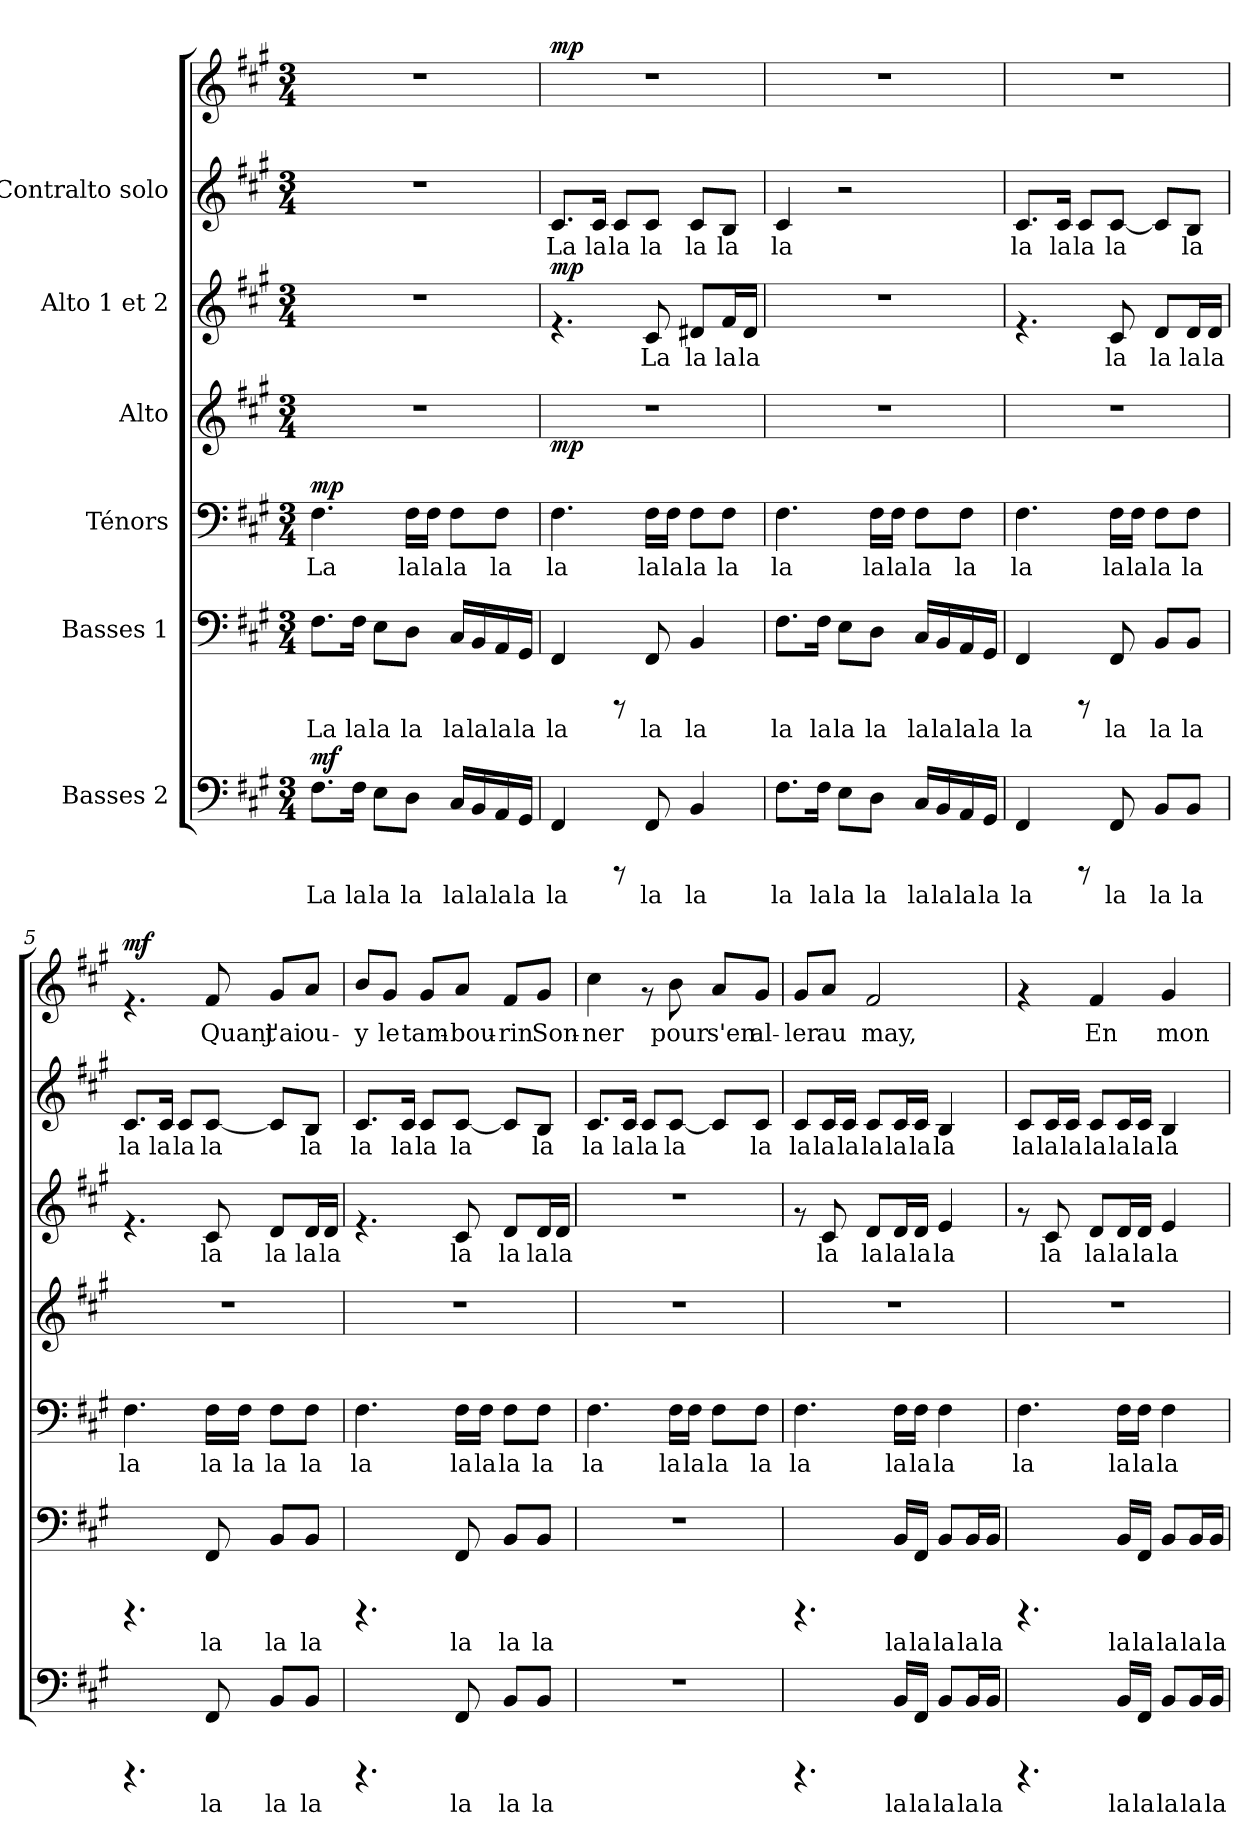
**kern	**text	**dynam	**kern	**text	**dynam	**kern	**text	**dynam	**kern	**dynam	**kern	**text	**dynam	**kern	**text	**kern	**text	**dynam
*part6	*part6	*part6	*part5	*part5	*part5	*part4	*part4	*part4	*part3	*part3	*part2	*part2	*part2	*part1	*part1	*part1	*part1	*part1
*staff7	*staff7	*staff7	*staff6	*staff6	*staff6	*staff5	*staff5	*staff5	*staff4	*staff4	*staff3	*staff3	*staff3	*staff2	*staff2	*staff1	*staff1	*staff1/2
*I"Basses 2	*	*	*I"Basses 1	*	*	*I"Ténors	*	*	*I"Alto	*	*I"Alto 1 et 2	*	*	*I"Contralto solo	*	*	*	*
!!LO:PB:g=z
*stria5	*	*	*stria5	*	*	*stria5	*	*	*stria5	*	*stria5	*	*	*stria5	*	*stria5	*	*
*clefF4	*	*	*clefF4	*	*	*clefF4	*	*	*clefG2	*	*clefG2	*	*	*clefG2	*	*clefG2	*	*
*k[f#c#g#]	*	*	*k[f#c#g#]	*	*	*k[f#c#g#]	*	*	*k[f#c#g#]	*	*k[f#c#g#]	*	*	*k[f#c#g#]	*	*k[f#c#g#]	*	*
*A:	*	*	*A:	*	*	*A:	*	*	*A:	*	*A:	*	*	*A:	*	*A:	*	*
*M3/4	*	*	*M3/4	*	*	*M3/4	*	*	*M3/4	*	*M3/4	*	*	*M3/4	*	*M3/4	*	*
=1	=1	=1	=1	=1	=1	=1	=1	=1	=1	=1	=1	=1	=1	=1	=1	=1	=1	=1
!	!LO:LY:b:cj	!LO:DY:b	!	!LO:LY:b:cj	!LO:DY:b	!	!LO:LY:b:cj	!	!	!	!	!	!	!	!	!	!	!
!	!	!	!	!	!LO:DY:n=1:b	!	!	!LO:DY:b	!	!	!	!	!	!	!	!	!	!
8.F#\L	La	mf	8.F#\L	La	mp mf	4.F#\	La	mp	2.r	.	2.r	.	.	2.r	.	2.r	.	.
!	!LO:LY:b:cj	!	!	!LO:LY:b:cj	!	!	!	!	!	!	!	!	!	!	!	!	!	!
16F#\J	la	.	16F#\J	la	.	.	.	.	.	.	.	.	.	.	.	.	.	.
!	!LO:LY:b:cj	!	!	!LO:LY:b:cj	!	!	!	!	!	!	!	!	!	!	!	!	!	!
8E\L	la	.	8E\L	la	.	.	.	.	.	.	.	.	.	.	.	.	.	.
!	!LO:LY:b:cj	!	!	!LO:LY:b:cj	!	!	!LO:LY:b:cj	!	!	!	!	!	!	!	!	!	!	!
8D\J	la	.	8D\J	la	.	16F#\L	la	.	.	.	.	.	.	.	.	.	.	.
!	!	!	!	!	!	!	!LO:LY:b:cj	!	!	!	!	!	!	!	!	!	!	!
.	.	.	.	.	.	16F#\J	la	.	.	.	.	.	.	.	.	.	.	.
!	!LO:LY:b:cj	!	!	!LO:LY:b:cj	!	!	!LO:LY:b:cj	!	!	!	!	!	!	!	!	!	!	!
16C#/L	la	.	16C#/L	la	.	8F#\L	la	.	.	.	.	.	.	.	.	.	.	.
!	!LO:LY:b:cj	!	!	!LO:LY:b:cj	!	!	!	!	!	!	!	!	!	!	!	!	!	!
16BB/	la	.	16BB/	la	.	.	.	.	.	.	.	.	.	.	.	.	.	.
!	!LO:LY:b:cj	!	!	!LO:LY:b:cj	!	!	!LO:LY:b:cj	!	!	!	!	!	!	!	!	!	!	!
16AA/	la	.	16AA/	la	.	8F#\J	la	.	.	.	.	.	.	.	.	.	.	.
!	!LO:LY:b:cj	!	!	!LO:LY:b:cj	!	!	!	!	!	!	!	!	!	!	!	!	!	!
16GG#/J	la	.	16GG#/J	la	.	.	.	.	.	.	.	.	.	.	.	.	.	.
=2	=2	=2	=2	=2	=2	=2	=2	=2	=2	=2	=2	=2	=2	=2	=2	=2	=2	=2
!	!LO:LY:b:cj	!	!	!LO:LY:b:cj	!	!	!LO:LY:b:cj	!	!	!LO:DY:b	!	!	!LO:DY:b	!	!LO:LY:b:cj	!	!	!LO:DY:b=2
4FF#/	la	.	4FF#/	la	.	4.F#\	la	.	2.r	mp	4.rf	.	mp	8.c#/L	La	2.r	.	mp
!	!	!	!	!	!	!	!	!	!	!	!	!	!	!	!LO:LY:b:cj	!	!	!
.	.	.	.	.	.	.	.	.	.	.	.	.	.	16c#/J	la	.	.	.
!	!	!	!	!	!	!	!	!	!	!	!	!	!	!	!LO:LY:b:cj	!	!	!
8rCCC	.	.	8rCCC	.	.	.	.	.	.	.	.	.	.	8c#/L	la	.	.	.
!	!LO:LY:b:cj	!	!	!LO:LY:b:cj	!	!	!LO:LY:b:cj	!	!	!	!	!LO:LY:b:cj	!	!	!LO:LY:b:cj	!	!	!
8FF#/	la	.	8FF#/	la	.	16F#\L	la	.	.	.	8c#/	La	.	8c#/J	la	.	.	.
!	!	!	!	!	!	!	!LO:LY:b:cj	!	!	!	!	!	!	!	!	!	!	!
.	.	.	.	.	.	16F#\J	la	.	.	.	.	.	.	.	.	.	.	.
!	!LO:LY:b:cj	!	!	!LO:LY:b:cj	!	!	!LO:LY:b:cj	!	!	!	!	!LO:LY:b:cj	!	!	!LO:LY:b:cj	!	!	!
4BB/	la	.	4BB/	la	.	8F#\L	la	.	.	.	8d#X/L	la	.	8c#/L	la	.	.	.
!	!	!	!	!	!	!	!LO:LY:b:cj	!	!	!	!	!LO:LY:b:cj	!	!	!LO:LY:b:cj	!	!	!
.	.	.	.	.	.	8F#\J	la	.	.	.	16f#/	la	.	8B/J	la	.	.	.
!	!	!	!	!	!	!	!	!	!	!	!	!LO:LY:b:cj	!	!	!	!	!	!
.	.	.	.	.	.	.	.	.	.	.	16d#/J	la	.	.	.	.	.	.
=3	=3	=3	=3	=3	=3	=3	=3	=3	=3	=3	=3	=3	=3	=3	=3	=3	=3	=3
!	!LO:LY:b:cj	!	!	!LO:LY:b:cj	!	!	!LO:LY:b:cj	!	!	!	!	!	!	!	!LO:LY:b:cj	!	!	!
8.F#\L	la	.	8.F#\L	la	.	4.F#\	la	.	2.r	.	2.r	.	.	4c#/	la	2.r	.	.
!	!LO:LY:b:cj	!	!	!LO:LY:b:cj	!	!	!	!	!	!	!	!	!	!	!	!	!	!
16F#\J	la	.	16F#\J	la	.	.	.	.	.	.	.	.	.	.	.	.	.	.
!	!LO:LY:b:cj	!	!	!LO:LY:b:cj	!	!	!	!	!	!	!	!	!	!	!	!	!	!
8E\L	la	.	8E\L	la	.	.	.	.	.	.	.	.	.	2r	.	.	.	.
!	!LO:LY:b:cj	!	!	!LO:LY:b:cj	!	!	!LO:LY:b:cj	!	!	!	!	!	!	!	!	!	!	!
8D\J	la	.	8D\J	la	.	16F#\L	la	.	.	.	.	.	.	.	.	.	.	.
!	!	!	!	!	!	!	!LO:LY:b:cj	!	!	!	!	!	!	!	!	!	!	!
.	.	.	.	.	.	16F#\J	la	.	.	.	.	.	.	.	.	.	.	.
!	!LO:LY:b:cj	!	!	!LO:LY:b:cj	!	!	!LO:LY:b:cj	!	!	!	!	!	!	!	!	!	!	!
16C#/L	la	.	16C#/L	la	.	8F#\L	la	.	.	.	.	.	.	.	.	.	.	.
!	!LO:LY:b:cj	!	!	!LO:LY:b:cj	!	!	!	!	!	!	!	!	!	!	!	!	!	!
16BB/	la	.	16BB/	la	.	.	.	.	.	.	.	.	.	.	.	.	.	.
!	!LO:LY:b:cj	!	!	!LO:LY:b:cj	!	!	!LO:LY:b:cj	!	!	!	!	!	!	!	!	!	!	!
16AA/	la	.	16AA/	la	.	8F#\J	la	.	.	.	.	.	.	.	.	.	.	.
!	!LO:LY:b:cj	!	!	!LO:LY:b:cj	!	!	!	!	!	!	!	!	!	!	!	!	!	!
16GG#/J	la	.	16GG#/J	la	.	.	.	.	.	.	.	.	.	.	.	.	.	.
=4	=4	=4	=4	=4	=4	=4	=4	=4	=4	=4	=4	=4	=4	=4	=4	=4	=4	=4
!	!LO:LY:b:cj	!	!	!LO:LY:b:cj	!	!	!LO:LY:b:cj	!	!	!	!	!	!	!	!LO:LY:b:cj	!	!	!
4FF#/	la	.	4FF#/	la	.	4.F#\	la	.	2.r	.	4.rf	.	.	8.c#/L	la	2.r	.	.
!	!	!	!	!	!	!	!	!	!	!	!	!	!	!	!LO:LY:b:cj	!	!	!
.	.	.	.	.	.	.	.	.	.	.	.	.	.	16c#/J	la	.	.	.
!	!	!	!	!	!	!	!	!	!	!	!	!	!	!	!LO:LY:b:cj	!	!	!
8rCCC	.	.	8rCCC	.	.	.	.	.	.	.	.	.	.	8c#/L	la	.	.	.
!	!LO:LY:b:cj	!	!	!LO:LY:b:cj	!	!	!LO:LY:b:cj	!	!	!	!	!LO:LY:b:cj	!	!	!LO:LY:b:cj	!	!	!
8FF#/	la	.	8FF#/	la	.	16F#\L	la	.	.	.	8c#/	la	.	[<8c#/J	la	.	.	.
!	!	!	!	!	!	!	!LO:LY:b:cj	!	!	!	!	!	!	!	!	!	!	!
.	.	.	.	.	.	16F#\J	la	.	.	.	.	.	.	.	.	.	.	.
!	!LO:LY:b:cj	!	!	!LO:LY:b:cj	!	!	!LO:LY:b:cj	!	!	!	!	!LO:LY:b:cj	!	!	!LO:LY:b:cj	!	!	!
8BB/L	la	.	8BB/L	la	.	8F#\L	la	.	.	.	8d/L	la	.	8c#/L]	.	.	.	.
!	!LO:LY:b:cj	!	!	!LO:LY:b:cj	!	!	!LO:LY:b:cj	!	!	!	!	!LO:LY:b:cj	!	!	!LO:LY:b:cj	!	!	!
8BB/J	la	.	8BB/J	la	.	8F#\J	la	.	.	.	16d/	la	.	8B/J	la	.	.	.
!	!	!	!	!	!	!	!	!	!	!	!	!LO:LY:b:cj	!	!	!	!	!	!
.	.	.	.	.	.	.	.	.	.	.	16d/J	la	.	.	.	.	.	.
!!LO:LB:g=z
=5	=5	=5	=5	=5	=5	=5	=5	=5	=5	=5	=5	=5	=5	=5	=5	=5	=5	=5
!	!	!	!	!	!	!	!LO:LY:b:cj	!	!	!	!	!	!	!	!LO:LY:b:cj	!	!	!LO:DY:b
4.rCCC	.	.	4.rCCC	.	.	4.F#\	la	.	2.r	.	4.rf	.	.	8.c#/L	-la	4.rf	.	mf
!	!	!	!	!	!	!	!	!	!	!	!	!	!	!	!LO:LY:b:cj	!	!	!
.	.	.	.	.	.	.	.	.	.	.	.	.	.	16c#/J	la	.	.	.
!	!	!	!	!	!	!	!	!	!	!	!	!	!	!	!LO:LY:b:cj	!	!	!
.	.	.	.	.	.	.	.	.	.	.	.	.	.	8c#/L	la	.	.	.
!	!LO:LY:b:cj	!	!	!LO:LY:b:cj	!	!	!LO:LY:b:cj	!	!	!	!	!LO:LY:b:cj	!	!	!LO:LY:b:cj	!	!LO:LY:b:cj	!
8FF#/	la	.	8FF#/	la	.	16F#\L	la	.	.	.	8c#/	la	.	[<8c#/J	la	8f#/	Quant	.
!	!	!	!	!	!	!	!LO:LY:b:cj	!	!	!	!	!	!	!	!	!	!	!
.	.	.	.	.	.	16F#\J	la	.	.	.	.	.	.	.	.	.	.	.
!	!LO:LY:b:cj	!	!	!LO:LY:b:cj	!	!	!LO:LY:b:cj	!	!	!	!	!LO:LY:b:cj	!	!	!LO:LY:b:cj	!	!LO:LY:b:cj	!
8BB/L	la	.	8BB/L	la	.	8F#\L	la	.	.	.	8d/L	la	.	8c#/L]	.	8g#/L	j'ai	.
!	!LO:LY:b:cj	!	!	!LO:LY:b:cj	!	!	!LO:LY:b:cj	!	!	!	!	!LO:LY:b:cj	!	!	!LO:LY:b:cj	!	!LO:LY:b:cj	!
8BB/J	la	.	8BB/J	la	.	8F#\J	la	.	.	.	16d/	la	.	8B/J	la	8a/J	ou-	.
!	!	!	!	!	!	!	!	!	!	!	!	!LO:LY:b:cj	!	!	!	!	!	!
.	.	.	.	.	.	.	.	.	.	.	16d/J	la	.	.	.	.	.	.
=6	=6	=6	=6	=6	=6	=6	=6	=6	=6	=6	=6	=6	=6	=6	=6	=6	=6	=6
!	!	!	!	!	!	!	!LO:LY:b:cj	!	!	!	!	!	!	!	!LO:LY:b:cj	!	!LO:LY:b:cj	!
4.rCCC	.	.	4.rCCC	.	.	4.F#\	la	.	2.r	.	4.rf	.	.	8.c#/L	-la	8b/L	y	.
!	!	!	!	!	!	!	!	!	!	!	!	!	!	!	!	!	!LO:LY:b:cj	!
.	.	.	.	.	.	.	.	.	.	.	.	.	.	.	.	8g#/J	le	.
!	!	!	!	!	!	!	!	!	!	!	!	!	!	!	!LO:LY:b:cj	!	!	!
.	.	.	.	.	.	.	.	.	.	.	.	.	.	16c#/J	la	.	.	.
!	!	!	!	!	!	!	!	!	!	!	!	!	!	!	!LO:LY:b:cj	!	!LO:LY:b:cj	!
.	.	.	.	.	.	.	.	.	.	.	.	.	.	8c#/L	la	8g#/L	tam-	.
!	!LO:LY:b:cj	!	!	!LO:LY:b:cj	!	!	!LO:LY:b:cj	!	!	!	!	!LO:LY:b:cj	!	!	!LO:LY:b:cj	!	!LO:LY:b:cj	!
8FF#/	la	.	8FF#/	la	.	16F#\L	la	.	.	.	8c#/	la	.	[<8c#/J	la	8a/J	-bou-	.
!	!	!	!	!	!	!	!LO:LY:b:cj	!	!	!	!	!	!	!	!	!	!	!
.	.	.	.	.	.	16F#\J	la	.	.	.	.	.	.	.	.	.	.	.
!	!LO:LY:b:cj	!	!	!LO:LY:b:cj	!	!	!LO:LY:b:cj	!	!	!	!	!LO:LY:b:cj	!	!	!LO:LY:b:cj	!	!LO:LY:b:cj	!
8BB/L	la	.	8BB/L	la	.	8F#\L	la	.	.	.	8d/L	la	.	8c#/L]	.	8f#/L	-rin	.
!	!LO:LY:b:cj	!	!	!LO:LY:b:cj	!	!	!LO:LY:b:cj	!	!	!	!	!LO:LY:b:cj	!	!	!LO:LY:b:cj	!	!LO:LY:b:cj	!
8BB/J	la	.	8BB/J	la	.	8F#\J	la	.	.	.	16d/	la	.	8B/J	la	8g#/J	Son-	.
!	!	!	!	!	!	!	!	!	!	!	!	!LO:LY:b:cj	!	!	!	!	!	!
.	.	.	.	.	.	.	.	.	.	.	16d/J	la	.	.	.	.	.	.
=7	=7	=7	=7	=7	=7	=7	=7	=7	=7	=7	=7	=7	=7	=7	=7	=7	=7	=7
!	!	!	!	!	!	!	!LO:LY:b:cj	!	!	!	!	!	!	!	!LO:LY:b:cj	!	!LO:LY:b:cj	!
2.r	.	.	2.r	.	.	4.F#\	la	.	2.r	.	2.r	.	.	8.c#/L	-la	4cc#\	ner	.
!	!	!	!	!	!	!	!	!	!	!	!	!	!	!	!LO:LY:b:cj	!	!	!
.	.	.	.	.	.	.	.	.	.	.	.	.	.	16c#/J	la	.	.	.
!	!	!	!	!	!	!	!	!	!	!	!	!	!	!	!LO:LY:b:cj	!	!	!
.	.	.	.	.	.	.	.	.	.	.	.	.	.	8c#/L	la	8rf	.	.
!	!	!	!	!	!	!	!LO:LY:b:cj	!	!	!	!	!	!	!	!LO:LY:b:cj	!	!LO:LY:b:cj	!
.	.	.	.	.	.	16F#\L	la	.	.	.	.	.	.	[<8c#/J	la	8b\	pour	.
!	!	!	!	!	!	!	!LO:LY:b:cj	!	!	!	!	!	!	!	!	!	!	!
.	.	.	.	.	.	16F#\J	la	.	.	.	.	.	.	.	.	.	.	.
!	!	!	!	!	!	!	!LO:LY:b:cj	!	!	!	!	!	!	!	!LO:LY:b:cj	!	!LO:LY:b:cj	!
.	.	.	.	.	.	8F#\L	la	.	.	.	.	.	.	8c#/L]	.	8a/L	s'en	.
!	!	!	!	!	!	!	!LO:LY:b:cj	!	!	!	!	!	!	!	!LO:LY:b:cj	!	!LO:LY:b:cj	!
.	.	.	.	.	.	8F#\J	la	.	.	.	.	.	.	8c#/J	la	8g#/J	al-	.
=8	=8	=8	=8	=8	=8	=8	=8	=8	=8	=8	=8	=8	=8	=8	=8	=8	=8	=8
!	!	!	!	!	!	!	!LO:LY:b:cj	!	!	!	!	!	!	!	!LO:LY:b:cj	!	!LO:LY:b:cj	!
4.rCCC	.	.	4.rCCC	.	.	4.F#\	la	.	2.r	.	8rf	.	.	8c#/L	la	8g#/L	ler	.
!	!	!	!	!	!	!	!	!	!	!	!	!LO:LY:b:cj	!	!	!LO:LY:b:cj	!	!LO:LY:b:cj	!
.	.	.	.	.	.	.	.	.	.	.	8c#/	la	.	16c#/	la	8a/J	au	.
!	!	!	!	!	!	!	!	!	!	!	!	!	!	!	!LO:LY:b:cj	!	!	!
.	.	.	.	.	.	.	.	.	.	.	.	.	.	16c#/J	la	.	.	.
!	!	!	!	!	!	!	!	!	!	!	!	!LO:LY:b:cj	!	!	!LO:LY:b:cj	!	!LO:LY:b:cj	!
.	.	.	.	.	.	.	.	.	.	.	8d/L	la	.	8c#/L	la	2f#/	may,	.
!	!LO:LY:b:cj	!	!	!LO:LY:b:cj	!	!	!LO:LY:b:cj	!	!	!	!	!LO:LY:b:cj	!	!	!LO:LY:b:cj	!	!	!
16BB/L	la	.	16BB/L	la	.	16F#\L	la	.	.	.	16d/	la	.	16c#/	la	.	.	.
!	!LO:LY:b:cj	!	!	!LO:LY:b:cj	!	!	!LO:LY:b:cj	!	!	!	!	!LO:LY:b:cj	!	!	!LO:LY:b:cj	!	!	!
16FF#/J	la	.	16FF#/J	la	.	16F#\J	la	.	.	.	16d/J	la	.	16c#/J	la	.	.	.
!	!LO:LY:b:cj	!	!	!LO:LY:b:cj	!	!	!LO:LY:b:cj	!	!	!	!	!LO:LY:b:cj	!	!	!LO:LY:b:cj	!	!	!
8BB/L	la	.	8BB/L	la	.	4F#\	la	.	.	.	4e/	la	.	4B/	la	.	.	.
!	!LO:LY:b:cj	!	!	!LO:LY:b:cj	!	!	!	!	!	!	!	!	!	!	!	!	!	!
16BB/	la	.	16BB/	la	.	.	.	.	.	.	.	.	.	.	.	.	.	.
!	!LO:LY:b:cj	!	!	!LO:LY:b:cj	!	!	!	!	!	!	!	!	!	!	!	!	!	!
16BB/J	la	.	16BB/J	la	.	.	.	.	.	.	.	.	.	.	.	.	.	.
!!LO:PB:g=z
=9	=9	=9	=9	=9	=9	=9	=9	=9	=9	=9	=9	=9	=9	=9	=9	=9	=9	=9
!	!	!	!	!	!	!	!LO:LY:b:cj	!	!	!	!	!	!	!	!LO:LY:b:cj	!	!	!
4.rCCC	.	.	4.rCCC	.	.	4.F#\	la	.	2.r	.	8rf	.	.	8c#/L	la	4rf	.	.
!	!	!	!	!	!	!	!	!	!	!	!	!LO:LY:b:cj	!	!	!LO:LY:b:cj	!	!	!
.	.	.	.	.	.	.	.	.	.	.	8c#/	la	.	16c#/	la	.	.	.
!	!	!	!	!	!	!	!	!	!	!	!	!	!	!	!LO:LY:b:cj	!	!	!
.	.	.	.	.	.	.	.	.	.	.	.	.	.	16c#/J	la	.	.	.
!	!	!	!	!	!	!	!	!	!	!	!	!LO:LY:b:cj	!	!	!LO:LY:b:cj	!	!LO:LY:b:cj	!
.	.	.	.	.	.	.	.	.	.	.	8d/L	la	.	8c#/L	la	4f#/	En	.
!	!LO:LY:b:cj	!	!	!LO:LY:b:cj	!	!	!LO:LY:b:cj	!	!	!	!	!LO:LY:b:cj	!	!	!LO:LY:b:cj	!	!	!
16BB/L	la	.	16BB/L	la	.	16F#\L	la	.	.	.	16d/	la	.	16c#/	la	.	.	.
!	!LO:LY:b:cj	!	!	!LO:LY:b:cj	!	!	!LO:LY:b:cj	!	!	!	!	!LO:LY:b:cj	!	!	!LO:LY:b:cj	!	!	!
16FF#/J	la	.	16FF#/J	la	.	16F#\J	la	.	.	.	16d/J	la	.	16c#/J	la	.	.	.
!	!LO:LY:b:cj	!	!	!LO:LY:b:cj	!	!	!LO:LY:b:cj	!	!	!	!	!LO:LY:b:cj	!	!	!LO:LY:b:cj	!	!LO:LY:b:cj	!
8BB/L	la	.	8BB/L	la	.	4F#\	la	.	.	.	4e/	la	.	4B/	la	4g#/	mon	.
!	!LO:LY:b:cj	!	!	!LO:LY:b:cj	!	!	!	!	!	!	!	!	!	!	!	!	!	!
16BB/	la	.	16BB/	la	.	.	.	.	.	.	.	.	.	.	.	.	.	.
!	!LO:LY:b:cj	!	!	!LO:LY:b:cj	!	!	!	!	!	!	!	!	!	!	!	!	!	!
16BB/J	la	.	16BB/J	la	.	.	.	.	.	.	.	.	.	.	.	.	.	.
=	=	=	=	=	=	=	=	=	=	=	=	=	=	=	=	=	=	=
*-	*-	*-	*-	*-	*-	*-	*-	*-	*-	*-	*-	*-	*-	*-	*-	*-	*-	*-
